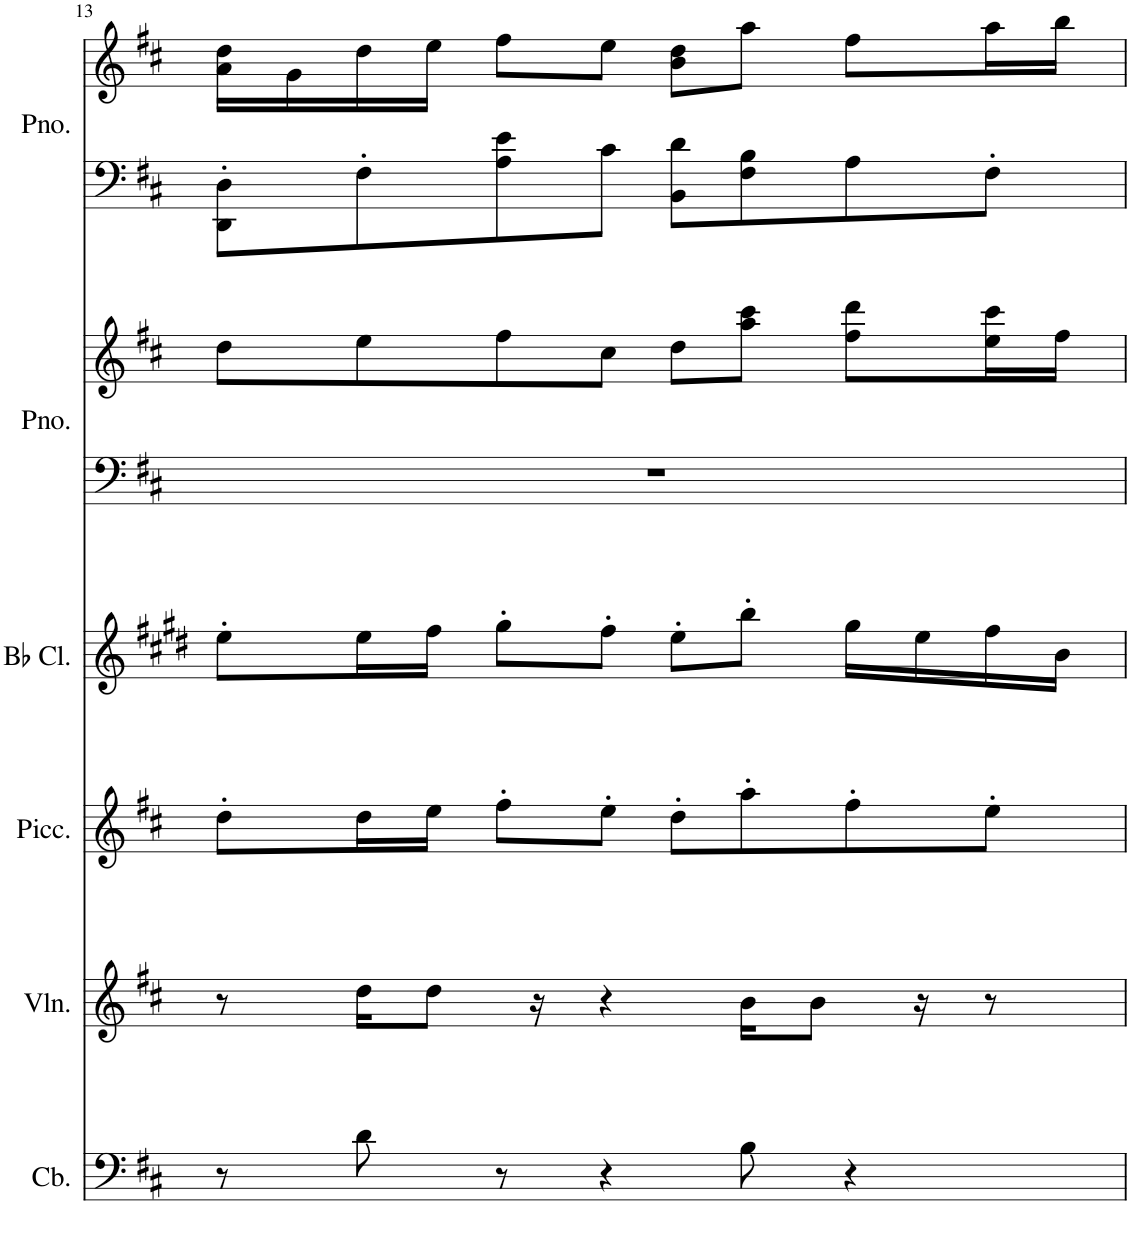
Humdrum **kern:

**kern	**kern	**kern	**kern	**kern	**kern	**kern	**kern
*part6	*part5	*part4	*part3	*part2	*part2	*part1	*part1
*staff8	*staff7	*staff6	*staff5	*staff4	*staff3	*staff2	*staff1
*I"Contrabass	*I"Violin	*I"Piccolo	*I"Bb Clarinet	*I"Piano	*	*I"Piano	*
*I'Cb.	*I'Vln.	*I'Picc.	*I'Bb Cl.	*I'Pno.	*	*I'Pno.	*
!!LO:PB:g=z
*clefF4	*clefG2	*clefG2	*clefG2	*clefF4	*clefG2	*clefF4	*clefG2
*Trd7c12	*	*Trd-7c-12	*Trd1c2	*	*	*	*
*k[f#c#]	*k[f#c#]	*k[f#c#]	*k[f#c#g#d#]	*k[f#c#]	*k[f#c#]	*k[f#c#]	*k[f#c#]
*M4/4	*M4/4	*M4/4	*M4/4	*M4/4	*M4/4	*M4/4	*M4/4
=13	=13	=13	=13	=13	=13	=13	=13
8r	8r	8dd'\L	8ee'\L	1r	8dd\L	8DD\' 8D\'L	16a\ 16dd\LL
.	.	.	.	.	.	.	16g\
8d\	16dd\KL	16dd\L	16ee\L	.	8ee\	8F#'\	16dd\
.	8dd\J	16ee\JJ	16ff#\JJ	.	.	.	16ee\JJ
8r	.	8ff#'\L	8gg#'\L	.	8ff#\	8A\ 8e\	8ff#\L
.	16r	.	.	.	.	.	.
4r	4r	8ee'\J	8ff#'\J	.	8cc#\J	8c#\J	8ee\J
.	.	8dd'\L	8ee'\L	.	8dd\L	8BB\ 8d\L	8b\ 8dd\L
8B\	16b\KL	8aa'\	8bb'\J	.	8aa\ 8ccc#\J	8F#\ 8B\	8aa\J
.	8b\J	.	.	.	.	.	.
4r	.	8ff#'\	16gg#\LL	.	8ff#\ 8ddd\L	8A\	8ff#\L
.	16r	.	16ee\	.	.	.	.
.	8r	8ee'\J	16ff#\	.	16ee\ 16ccc#\L	8F#'\J	16aa\L
.	.	.	16b\JJ	.	16ff#\JJ	.	16bb\JJ
=	=	=	=	=	=	=	=
*-	*-	*-	*-	*-	*-	*-	*-
